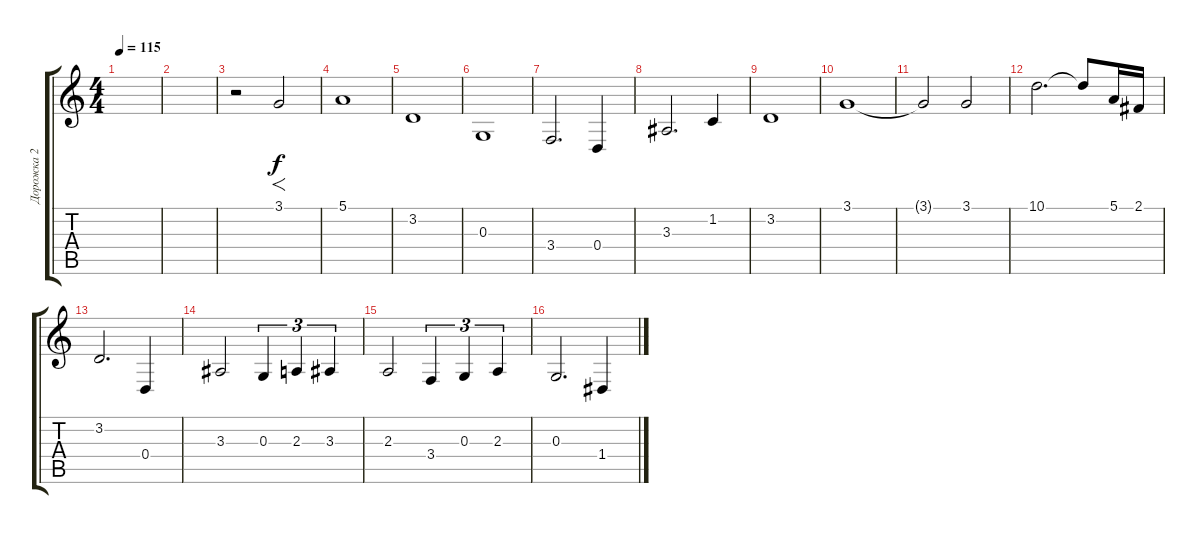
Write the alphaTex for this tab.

\track ("Дорожка 2" "Дорожка 2") {instrument stringensemble1}
\staff {score tabs}
\tuning (E4 B3 G3 D3 A2 E2) {hide}
\ts (4 4)
\tempo 115
\clef g2
\ks c
|
|
r.2 3.1.2{f} |
5.1.1 |
3.2.1 |
0.3.1 |
3.4.2{d} 0.4.4 |
3.3.2{d} 1.2.4 |
3.2.1 |
3.1.1 |
3.1{t}.2 3.1.2 |
10.1.2{d} 10.1{t}.8 5.1.16 2.1.16 |
3.2.2{d} 0.4.4 |
3.3.2 0.3.4{tu (3 2)} 2.3.4{tu (3 2)} 3.3.4{tu (3 2)} |
2.3.2 3.4.4{tu (3 2)} 0.3.4{tu (3 2)} 2.3.4{tu (3 2)} |
0.3.2{d} 1.4.4
